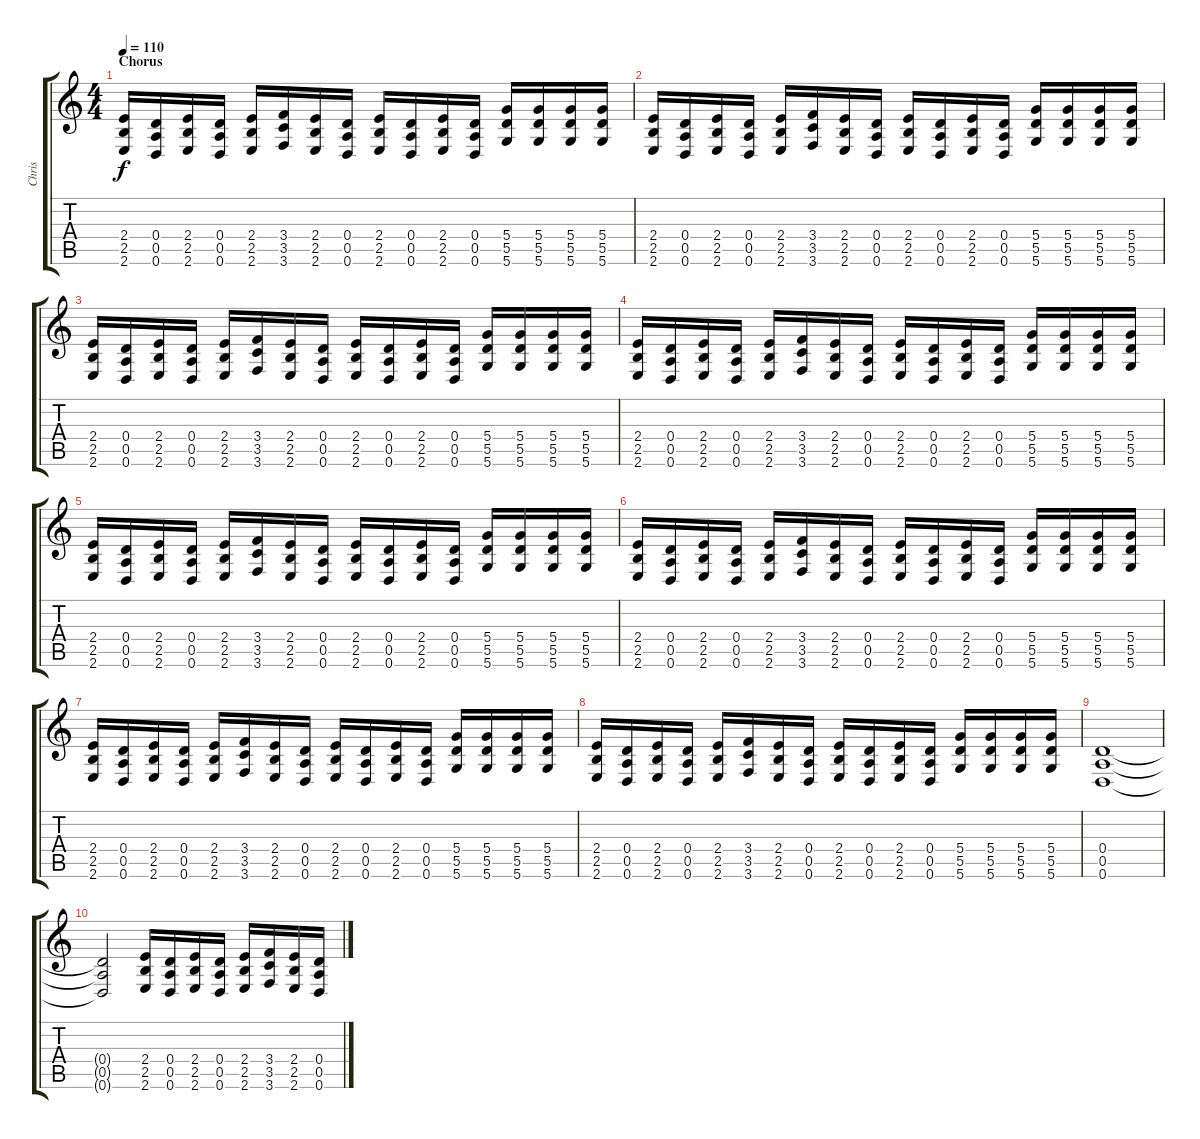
\track ("Chris" "Chris") {instrument distortionguitar}
\staff {score tabs}
\tuning (E4 B3 G3 D3 A2 D2) {hide}
\ts (4 4)
\section ("" "Chorus")
\tempo 110
\clef g2
\ks c
(2.4 2.5 2.6).16{dy f} (0.4 0.5 0.6).16 (2.4 2.5 2.6).16 (0.4 0.5 0.6).16 (2.4 2.5 2.6).16 (3.4 3.5 3.6).16 (2.4 2.5 2.6).16 (0.4 0.5 0.6).16 (2.4 2.5 2.6).16 (0.4 0.5 0.6).16 (2.4 2.5 2.6).16 (0.4 0.5 0.6).16 (5.4 5.5 5.6).16 (5.4 5.5 5.6).16 (5.4 5.5 5.6).16 (5.4 5.5 5.6).16 |
(2.4 2.5 2.6).16 (0.4 0.5 0.6).16 (2.4 2.5 2.6).16 (0.4 0.5 0.6).16 (2.4 2.5 2.6).16 (3.4 3.5 3.6).16 (2.4 2.5 2.6).16 (0.4 0.5 0.6).16 (2.4 2.5 2.6).16 (0.4 0.5 0.6).16 (2.4 2.5 2.6).16 (0.4 0.5 0.6).16 (5.4 5.5 5.6).16 (5.4 5.5 5.6).16 (5.4 5.5 5.6).16 (5.4 5.5 5.6).16 |
(2.4 2.5 2.6).16 (0.4 0.5 0.6).16 (2.4 2.5 2.6).16 (0.4 0.5 0.6).16 (2.4 2.5 2.6).16 (3.4 3.5 3.6).16 (2.4 2.5 2.6).16 (0.4 0.5 0.6).16 (2.4 2.5 2.6).16 (0.4 0.5 0.6).16 (2.4 2.5 2.6).16 (0.4 0.5 0.6).16 (5.4 5.5 5.6).16 (5.4 5.5 5.6).16 (5.4 5.5 5.6).16 (5.4 5.5 5.6).16 |
(2.4 2.5 2.6).16 (0.4 0.5 0.6).16 (2.4 2.5 2.6).16 (0.4 0.5 0.6).16 (2.4 2.5 2.6).16 (3.4 3.5 3.6).16 (2.4 2.5 2.6).16 (0.4 0.5 0.6).16 (2.4 2.5 2.6).16 (0.4 0.5 0.6).16 (2.4 2.5 2.6).16 (0.4 0.5 0.6).16 (5.4 5.5 5.6).16 (5.4 5.5 5.6).16 (5.4 5.5 5.6).16 (5.4 5.5 5.6).16 |
(2.4 2.5 2.6).16 (0.4 0.5 0.6).16 (2.4 2.5 2.6).16 (0.4 0.5 0.6).16 (2.4 2.5 2.6).16 (3.4 3.5 3.6).16 (2.4 2.5 2.6).16 (0.4 0.5 0.6).16 (2.4 2.5 2.6).16 (0.4 0.5 0.6).16 (2.4 2.5 2.6).16 (0.4 0.5 0.6).16 (5.4 5.5 5.6).16 (5.4 5.5 5.6).16 (5.4 5.5 5.6).16 (5.4 5.5 5.6).16 |
(2.4 2.5 2.6).16 (0.4 0.5 0.6).16 (2.4 2.5 2.6).16 (0.4 0.5 0.6).16 (2.4 2.5 2.6).16 (3.4 3.5 3.6).16 (2.4 2.5 2.6).16 (0.4 0.5 0.6).16 (2.4 2.5 2.6).16 (0.4 0.5 0.6).16 (2.4 2.5 2.6).16 (0.4 0.5 0.6).16 (5.4 5.5 5.6).16 (5.4 5.5 5.6).16 (5.4 5.5 5.6).16 (5.4 5.5 5.6).16 |
(2.4 2.5 2.6).16 (0.4 0.5 0.6).16 (2.4 2.5 2.6).16 (0.4 0.5 0.6).16 (2.4 2.5 2.6).16 (3.4 3.5 3.6).16 (2.4 2.5 2.6).16 (0.4 0.5 0.6).16 (2.4 2.5 2.6).16 (0.4 0.5 0.6).16 (2.4 2.5 2.6).16 (0.4 0.5 0.6).16 (5.4 5.5 5.6).16 (5.4 5.5 5.6).16 (5.4 5.5 5.6).16 (5.4 5.5 5.6).16 |
(2.4 2.5 2.6).16 (0.4 0.5 0.6).16 (2.4 2.5 2.6).16 (0.4 0.5 0.6).16 (2.4 2.5 2.6).16 (3.4 3.5 3.6).16 (2.4 2.5 2.6).16 (0.4 0.5 0.6).16 (2.4 2.5 2.6).16 (0.4 0.5 0.6).16 (2.4 2.5 2.6).16 (0.4 0.5 0.6).16 (5.4 5.5 5.6).16 (5.4 5.5 5.6).16 (5.4 5.5 5.6).16 (5.4 5.5 5.6).16 |
(0.4 0.5 0.6).1 |
(0.4{t} 0.5{t} 0.6{t}).2 (2.4 2.5 2.6).16 (0.4 0.5 0.6).16 (2.4 2.5 2.6).16 (0.4 0.5 0.6).16 (2.4 2.5 2.6).16 (3.4 3.5 3.6).16 (2.4 2.5 2.6).16 (0.4 0.5 0.6).16
